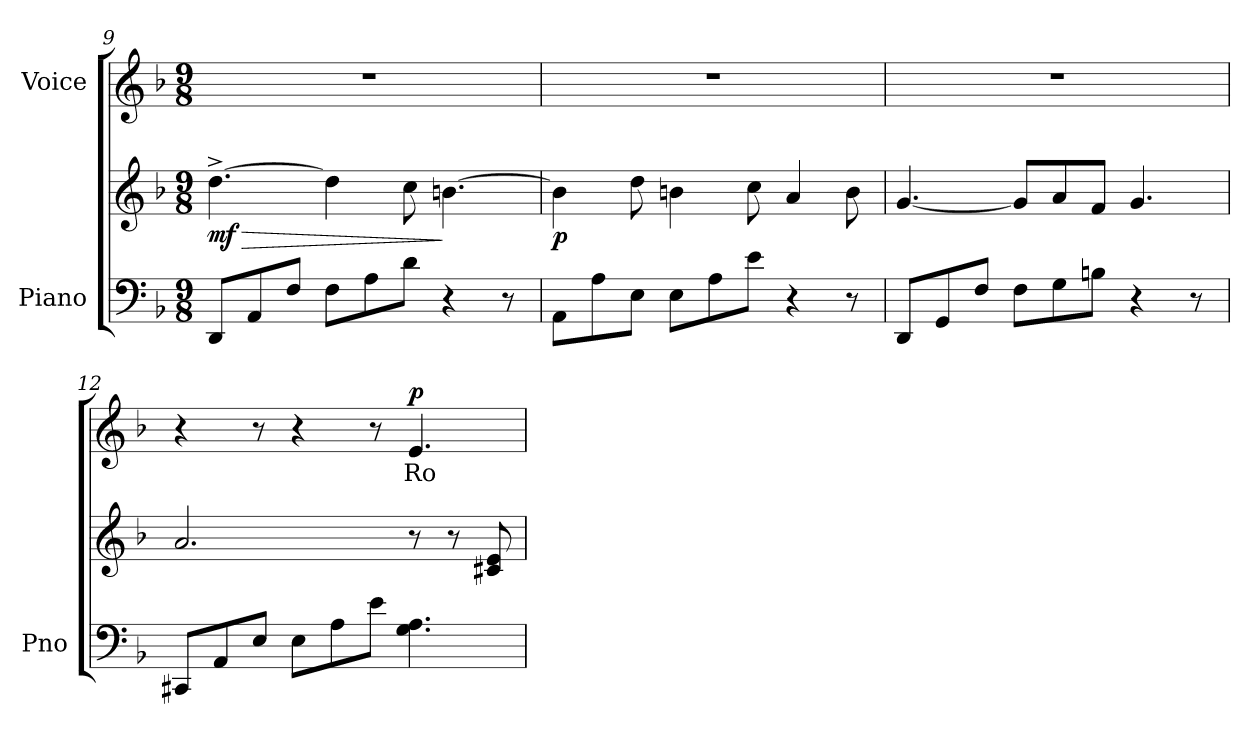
**kern	**kern	**dynam	**kern	**text	**dynam
*part2	*part2	*part2	*part1	*part1	*part1
*staff3	*staff2	*staff2/3	*staff1	*staff1	*staff1
*I"Piano	*	*	*I"Voice	*	*
*I'Pno	*	*	*	*	*
*clefF4	*clefG2	*	*clefG2	*	*
*k[b-]	*k[b-]	*	*k[b-]	*	*
*M9/8	*M9/8	*	*M9/8	*	*
=9	=9	=9	=9	=9	=9
!	!	!LO:HP:b	!	!	!
!	!	!LO:DY:n=1:b	!	!	!
8DD/L	[4.dd^\	> mf	8%9r	.	.
8AA/	.	.	.	.	.
8F/J	.	.	.	.	.
8F\L	4dd\]	.	.	.	.
8A\	.	.	.	.	.
8d\J	8cc\	.	.	.	.
4r	[4.bn\	]	.	.	.
8r	.	.	.	.	.
=10	=10	=10	=10	=10	=10
!	!	!LO:DY:b	!	!	!
8AA\L	4bn\]	p	8%9r	.	.
8A\	.	.	.	.	.
8E\J	8dd\	.	.	.	.
8E\L	4b\	.	.	.	.
8A\	.	.	.	.	.
8e\J	8cc\	.	.	.	.
4r	4a/	.	.	.	.
8r	8b\	.	.	.	.
=11	=11	=11	=11	=11	=11
8DD/L	[4.g/	.	8%9r	.	.
8GG/	.	.	.	.	.
8F/J	.	.	.	.	.
8F\L	8g/L]	.	.	.	.
8G\	8a/	.	.	.	.
8Bn\J	8f/J	.	.	.	.
4r	4.g/	.	.	.	.
8r	.	.	.	.	.
=12	=12	=12	=12	=12	=12
8CC#X/L	2.a/	.	4r	.	.
8AA/	.	.	.	.	.
8E/J	.	.	8r	.	.
8E\L	.	.	4r	.	.
8A\	.	.	.	.	.
8e\J	.	.	8r	.	.
!	!	!	!	!	!LO:DY:a
4.G\ 4.A\	8r	.	4.e/	Ro-	p
.	8r	.	.	.	.
.	8c#X/ 8e/	.	.	.	.
=	=	=	=	=	=
*-	*-	*-	*-	*-	*-
